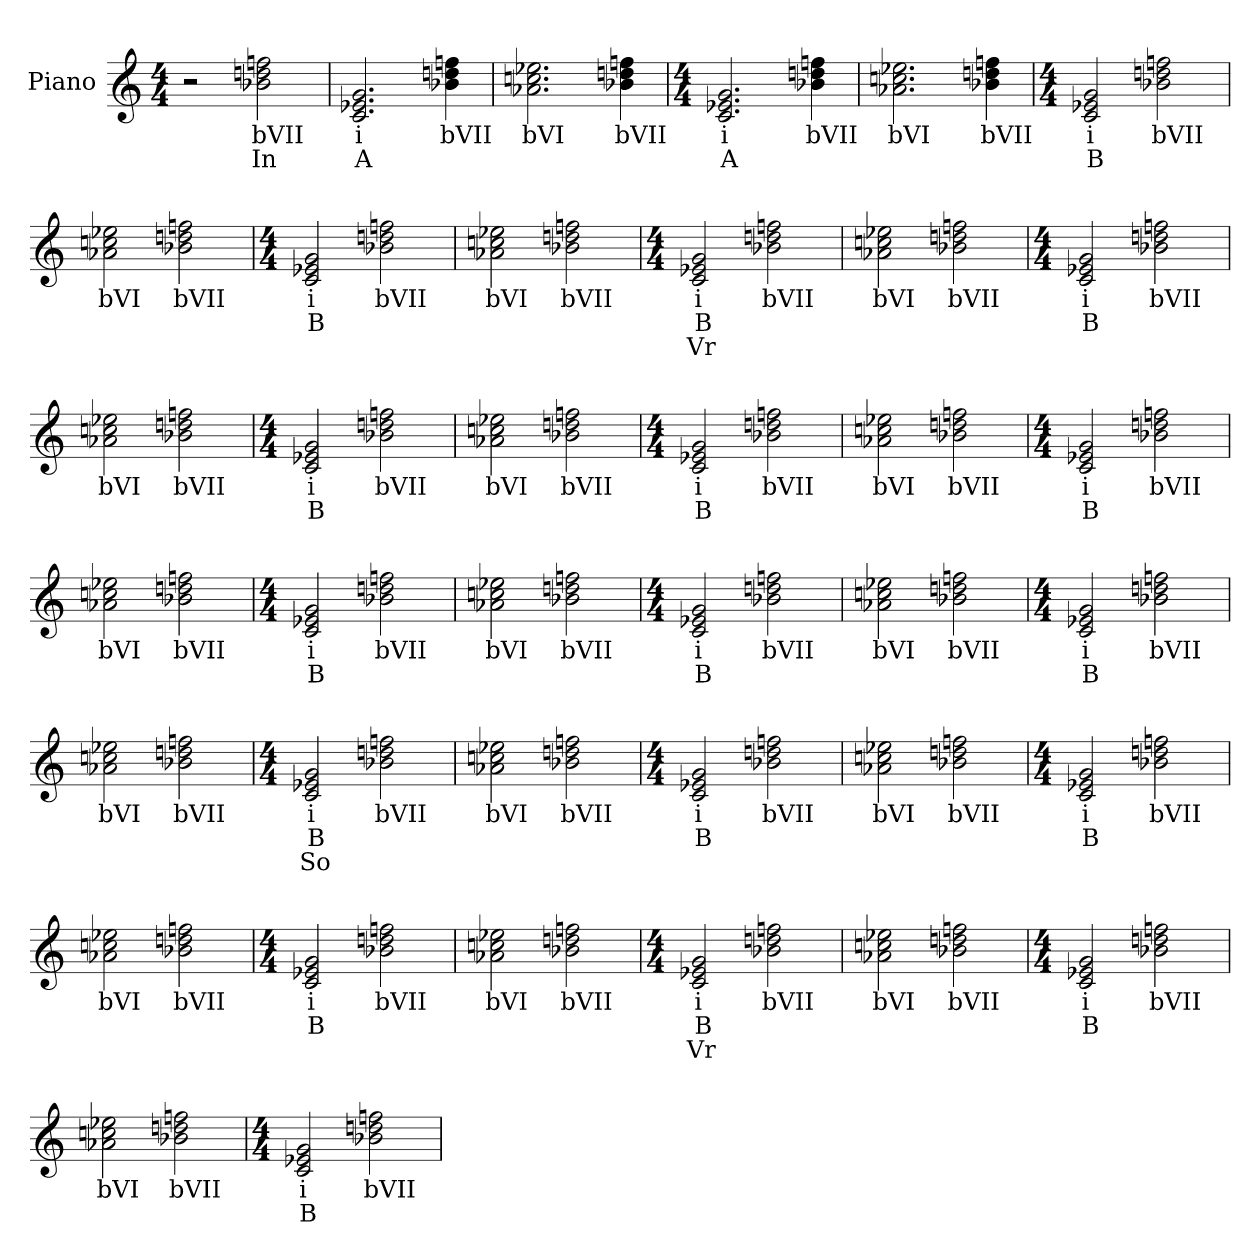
**kern	**text	**text	**text
*part1	*part1	*part1	*part1
*staff1	*staff1	*staff1	*staff1
*I"Piano	*	*	*
*I'Pno	*	*	*
*k[]	*	*	*
*C:	*	*	*
*M4/4	*	*	*
=	=	=	=
2r	.	.	.
2b-X 2ddn 2ffn	bVII	In	.
=	=	=	=
*k[]	*	*	*
*C:	*	*	*
2.c 2.e-X 2.g	i	A	.
4b-X 4ddn 4ffn	bVII	.	.
=	=	=	=
*k[]	*	*	*
*C:	*	*	*
2.a-X 2.ccn 2.ee-X	bVI	.	.
4b-X 4ddn 4ffn	bVII	.	.
=	=	=	=
*k[]	*	*	*
*C:	*	*	*
*M4/4	*	*	*
2.c 2.e-X 2.g	i	A	.
4b-X 4ddn 4ffn	bVII	.	.
=	=	=	=
*k[]	*	*	*
*C:	*	*	*
2.a-X 2.ccn 2.ee-X	bVI	.	.
4b-X 4ddn 4ffn	bVII	.	.
=	=	=	=
*k[]	*	*	*
*C:	*	*	*
*M4/4	*	*	*
2c 2e-X 2g	i	B	.
2b-X 2ddn 2ffn	bVII	.	.
=	=	=	=
*k[]	*	*	*
*C:	*	*	*
2a-X 2ccn 2ee-X	bVI	.	.
2b-X 2ddn 2ffn	bVII	.	.
=	=	=	=
*k[]	*	*	*
*C:	*	*	*
*M4/4	*	*	*
2c 2e-X 2g	i	B	.
2b-X 2ddn 2ffn	bVII	.	.
=	=	=	=
*k[]	*	*	*
*C:	*	*	*
2a-X 2ccn 2ee-X	bVI	.	.
2b-X 2ddn 2ffn	bVII	.	.
=	=	=	=
*k[]	*	*	*
*C:	*	*	*
*M4/4	*	*	*
2c 2e-X 2g	i	B	Vr
2b-X 2ddn 2ffn	bVII	.	.
=	=	=	=
*k[]	*	*	*
*C:	*	*	*
2a-X 2ccn 2ee-X	bVI	.	.
2b-X 2ddn 2ffn	bVII	.	.
=	=	=	=
*k[]	*	*	*
*C:	*	*	*
*M4/4	*	*	*
2c 2e-X 2g	i	B	.
2b-X 2ddn 2ffn	bVII	.	.
=	=	=	=
*k[]	*	*	*
*C:	*	*	*
2a-X 2ccn 2ee-X	bVI	.	.
2b-X 2ddn 2ffn	bVII	.	.
=	=	=	=
*k[]	*	*	*
*C:	*	*	*
*M4/4	*	*	*
2c 2e-X 2g	i	B	.
2b-X 2ddn 2ffn	bVII	.	.
=	=	=	=
*k[]	*	*	*
*C:	*	*	*
2a-X 2ccn 2ee-X	bVI	.	.
2b-X 2ddn 2ffn	bVII	.	.
=	=	=	=
*k[]	*	*	*
*C:	*	*	*
*M4/4	*	*	*
2c 2e-X 2g	i	B	.
2b-X 2ddn 2ffn	bVII	.	.
=	=	=	=
*k[]	*	*	*
*C:	*	*	*
2a-X 2ccn 2ee-X	bVI	.	.
2b-X 2ddn 2ffn	bVII	.	.
=	=	=	=
*k[]	*	*	*
*C:	*	*	*
*M4/4	*	*	*
2c 2e-X 2g	i	B	.
2b-X 2ddn 2ffn	bVII	.	.
=	=	=	=
*k[]	*	*	*
*C:	*	*	*
2a-X 2ccn 2ee-X	bVI	.	.
2b-X 2ddn 2ffn	bVII	.	.
=	=	=	=
*k[]	*	*	*
*C:	*	*	*
*M4/4	*	*	*
2c 2e-X 2g	i	B	.
2b-X 2ddn 2ffn	bVII	.	.
=	=	=	=
*k[]	*	*	*
*C:	*	*	*
2a-X 2ccn 2ee-X	bVI	.	.
2b-X 2ddn 2ffn	bVII	.	.
=	=	=	=
*k[]	*	*	*
*C:	*	*	*
*M4/4	*	*	*
2c 2e-X 2g	i	B	.
2b-X 2ddn 2ffn	bVII	.	.
=	=	=	=
*k[]	*	*	*
*C:	*	*	*
2a-X 2ccn 2ee-X	bVI	.	.
2b-X 2ddn 2ffn	bVII	.	.
=	=	=	=
*k[]	*	*	*
*C:	*	*	*
*M4/4	*	*	*
2c 2e-X 2g	i	B	.
2b-X 2ddn 2ffn	bVII	.	.
=	=	=	=
*k[]	*	*	*
*C:	*	*	*
2a-X 2ccn 2ee-X	bVI	.	.
2b-X 2ddn 2ffn	bVII	.	.
=	=	=	=
*k[]	*	*	*
*C:	*	*	*
*M4/4	*	*	*
2c 2e-X 2g	i	B	So
2b-X 2ddn 2ffn	bVII	.	.
=	=	=	=
*k[]	*	*	*
*C:	*	*	*
2a-X 2ccn 2ee-X	bVI	.	.
2b-X 2ddn 2ffn	bVII	.	.
=	=	=	=
*k[]	*	*	*
*C:	*	*	*
*M4/4	*	*	*
2c 2e-X 2g	i	B	.
2b-X 2ddn 2ffn	bVII	.	.
=	=	=	=
*k[]	*	*	*
*C:	*	*	*
2a-X 2ccn 2ee-X	bVI	.	.
2b-X 2ddn 2ffn	bVII	.	.
=	=	=	=
*k[]	*	*	*
*C:	*	*	*
*M4/4	*	*	*
2c 2e-X 2g	i	B	.
2b-X 2ddn 2ffn	bVII	.	.
=	=	=	=
*k[]	*	*	*
*C:	*	*	*
2a-X 2ccn 2ee-X	bVI	.	.
2b-X 2ddn 2ffn	bVII	.	.
=	=	=	=
*k[]	*	*	*
*C:	*	*	*
*M4/4	*	*	*
2c 2e-X 2g	i	B	.
2b-X 2ddn 2ffn	bVII	.	.
=	=	=	=
*k[]	*	*	*
*C:	*	*	*
2a-X 2ccn 2ee-X	bVI	.	.
2b-X 2ddn 2ffn	bVII	.	.
=	=	=	=
*k[]	*	*	*
*C:	*	*	*
*M4/4	*	*	*
2c 2e-X 2g	i	B	Vr
2b-X 2ddn 2ffn	bVII	.	.
=	=	=	=
*k[]	*	*	*
*C:	*	*	*
2a-X 2ccn 2ee-X	bVI	.	.
2b-X 2ddn 2ffn	bVII	.	.
=	=	=	=
*k[]	*	*	*
*C:	*	*	*
*M4/4	*	*	*
2c 2e-X 2g	i	B	.
2b-X 2ddn 2ffn	bVII	.	.
=	=	=	=
*k[]	*	*	*
*C:	*	*	*
2a-X 2ccn 2ee-X	bVI	.	.
2b-X 2ddn 2ffn	bVII	.	.
=	=	=	=
*k[]	*	*	*
*C:	*	*	*
*M4/4	*	*	*
2c 2e-X 2g	i	B	.
2b-X 2ddn 2ffn	bVII	.	.
=	=	=	=
*-	*-	*-	*-
